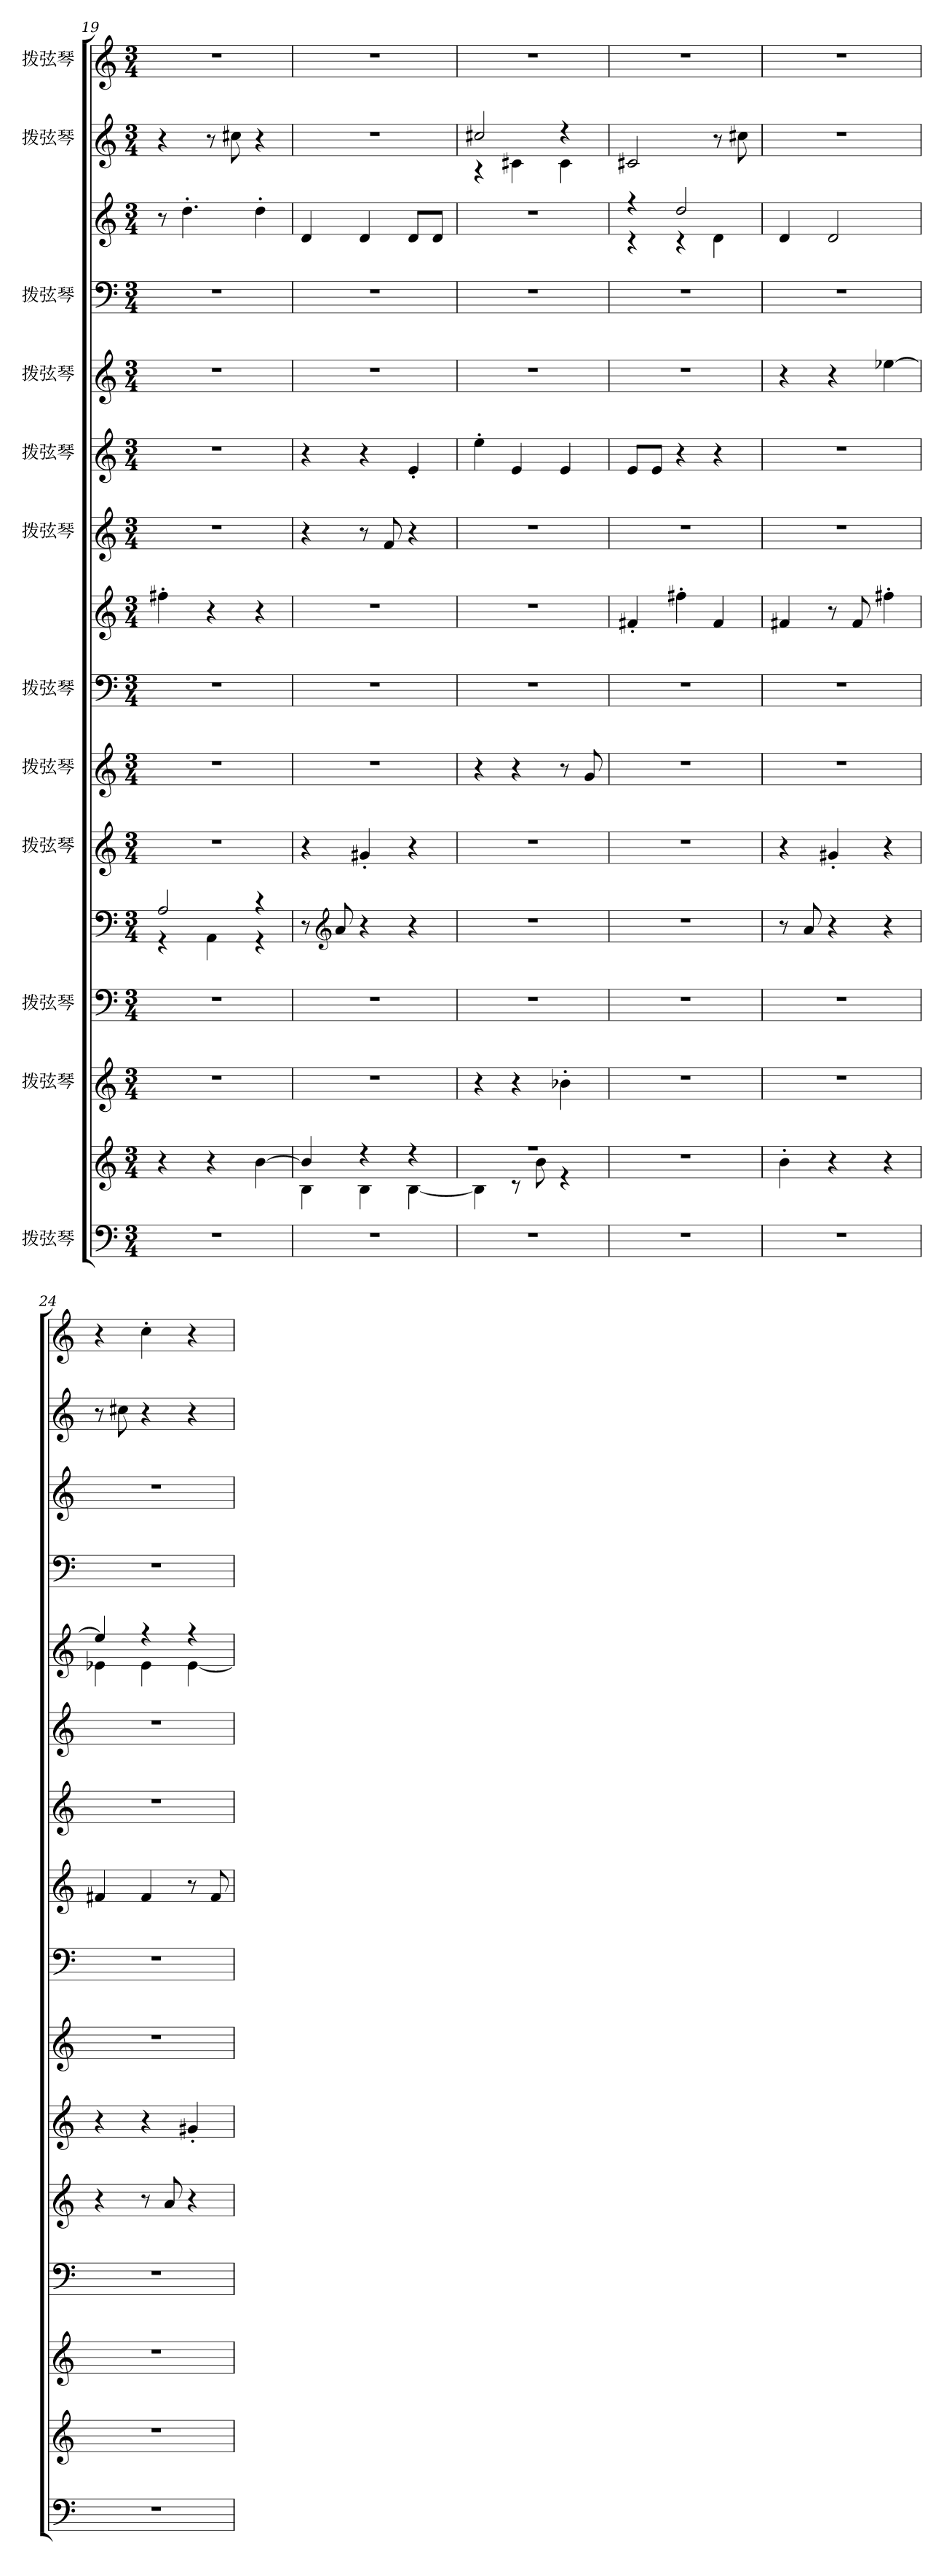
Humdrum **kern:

**kern	**kern	**kern	**kern	**kern	**kern	**kern	**kern	**kern	**kern	**kern	**kern	**kern	**kern	**kern	**kern
*part12	*part12	*part11	*part10	*part10	*part9	*part8	*part7	*part7	*part6	*part5	*part4	*part3	*part3	*part2	*part1
*staff16	*staff15	*staff14	*staff13	*staff12	*staff11	*staff10	*staff9	*staff8	*staff7	*staff6	*staff5	*staff4	*staff3	*staff2	*staff1
*I"拨弦琴	*	*I"拨弦琴	*I"拨弦琴	*	*I"拨弦琴	*I"拨弦琴	*I"拨弦琴	*	*I"拨弦琴	*I"拨弦琴	*I"拨弦琴	*I"拨弦琴	*	*I"拨弦琴	*I"拨弦琴
*clefF4	*clefG2	*clefG2	*clefF4	*clefF4	*clefG2	*clefG2	*clefF4	*clefG2	*clefG2	*clefG2	*clefG2	*clefF4	*clefG2	*clefG2	*clefG2
*k[]	*k[]	*k[]	*k[]	*k[]	*k[]	*k[]	*k[]	*k[]	*k[]	*k[]	*k[]	*k[]	*k[]	*k[]	*k[]
*M3/4	*M3/4	*M3/4	*M3/4	*M3/4	*M3/4	*M3/4	*M3/4	*M3/4	*M3/4	*M3/4	*M3/4	*M3/4	*M3/4	*M3/4	*M3/4
=19	=19	=19	=19	=19	=19	=19	=19	=19	=19	=19	=19	=19	=19	=19	=19
*	*	*	*	*^	*	*	*	*	*	*	*	*	*	*	*
2.r	4r	2.r	2.r	2A/	4r	2.r	2.r	2.r	4ff#X'\	2.r	2.r	2.r	2.r	8r	4r	2.r
.	.	.	.	.	.	.	.	.	.	.	.	.	.	4.dd'\	.	.
.	4r	.	.	.	4AA\	.	.	.	4r	.	.	.	.	.	8r	.
.	.	.	.	.	.	.	.	.	.	.	.	.	.	.	8cc#X\	.
.	[4b\	.	.	4r	4r	.	.	.	4r	.	.	.	.	4dd'\	4r	.
*	*	*	*	*v	*v	*	*	*	*	*	*	*	*	*	*	*
=20	=20	=20	=20	=20	=20	=20	=20	=20	=20	=20	=20	=20	=20	=20	=20
*	*^	*	*	*	*	*	*	*	*	*	*	*	*	*	*
2.r	4b/]	4B\	2.r	2.r	8r	4r	2.r	2.r	2.r	4r	4r	2.r	2.r	4d/	2.r	2.r
*	*	*	*	*	*clefG2	*	*	*	*	*	*	*	*	*	*	*
.	.	.	.	.	8a/	.	.	.	.	.	.	.	.	.	.	.
.	4r	4B\	.	.	4r	4g#X'/	.	.	.	8r	4r	.	.	4d/	.	.
.	.	.	.	.	.	.	.	.	.	8f/	.	.	.	.	.	.
.	4r	[4B\	.	.	4r	4r	.	.	.	4r	4e'/	.	.	8d/L	.	.
.	.	.	.	.	.	.	.	.	.	.	.	.	.	8d/J	.	.
=21	=21	=21	=21	=21	=21	=21	=21	=21	=21	=21	=21	=21	=21	=21	=21	=21
*	*	*	*	*	*	*	*	*	*	*	*	*	*	*	*^	*
2.r	2.r	4B\]	4r	2.r	2.r	2.r	4r	2.r	2.r	2.r	4ee'\	2.r	2.r	2.r	2cc#X/	4r	2.r
.	.	8r	4r	.	.	.	4r	.	.	.	4e/	.	.	.	.	4c#X\	.
.	.	8b\	.	.	.	.	.	.	.	.	.	.	.	.	.	.	.
.	.	4r	4b-X'\	.	.	.	8r	.	.	.	4e/	.	.	.	4r	4c#\	.
.	.	.	.	.	.	.	8g/	.	.	.	.	.	.	.	.	.	.
*	*v	*v	*	*	*	*	*	*	*	*	*	*	*	*	*v	*v	*
!!LO:PB:g=z
=22	=22	=22	=22	=22	=22	=22	=22	=22	=22	=22	=22	=22	=22	=22	=22
*	*	*	*	*	*	*	*	*	*	*	*	*	*^	*	*
2.r	2.r	2.r	2.r	2.r	2.r	2.r	2.r	4f#X'/	2.r	8e/L	2.r	2.r	4r	4r	2c#X/	2.r
.	.	.	.	.	.	.	.	.	.	8e/J	.	.	.	.	.	.
.	.	.	.	.	.	.	.	4ff#X'\	.	4r	.	.	2dd/	4r	.	.
.	.	.	.	.	.	.	.	4f#/	.	4r	.	.	.	4d\	8r	.
.	.	.	.	.	.	.	.	.	.	.	.	.	.	.	8cc#X\	.
*	*	*	*	*	*	*	*	*	*	*	*	*	*v	*v	*	*
=23	=23	=23	=23	=23	=23	=23	=23	=23	=23	=23	=23	=23	=23	=23	=23
2.r	4b'\	2.r	2.r	8r	4r	2.r	2.r	4f#X/	2.r	2.r	4r	2.r	4d/	2.r	2.r
.	.	.	.	8a/	.	.	.	.	.	.	.	.	.	.	.
.	4r	.	.	4r	4g#X'/	.	.	8r	.	.	4r	.	2d/	.	.
.	.	.	.	.	.	.	.	8f#/	.	.	.	.	.	.	.
.	4r	.	.	4r	4r	.	.	4ff#X'\	.	.	[4ee-X\	.	.	.	.
=24	=24	=24	=24	=24	=24	=24	=24	=24	=24	=24	=24	=24	=24	=24	=24
*	*	*	*	*	*	*	*	*	*	*	*^	*	*	*	*
2.r	2.r	2.r	2.r	4r	4r	2.r	2.r	4f#X/	2.r	2.r	4ee-/]	4e-X\	2.r	2.r	8r	4r
.	.	.	.	.	.	.	.	.	.	.	.	.	.	.	8cc#X\	.
.	.	.	.	8r	4r	.	.	4f#/	.	.	4r	4e-\	.	.	4r	4cc'\
.	.	.	.	8a/	.	.	.	.	.	.	.	.	.	.	.	.
.	.	.	.	4r	4g#X'/	.	.	8r	.	.	4r	[4e-\	.	.	4r	4r
.	.	.	.	.	.	.	.	8f#/	.	.	.	.	.	.	.	.
*	*	*	*	*	*	*	*	*	*	*	*v	*v	*	*	*	*
=	=	=	=	=	=	=	=	=	=	=	=	=	=	=	=
*-	*-	*-	*-	*-	*-	*-	*-	*-	*-	*-	*-	*-	*-	*-	*-
